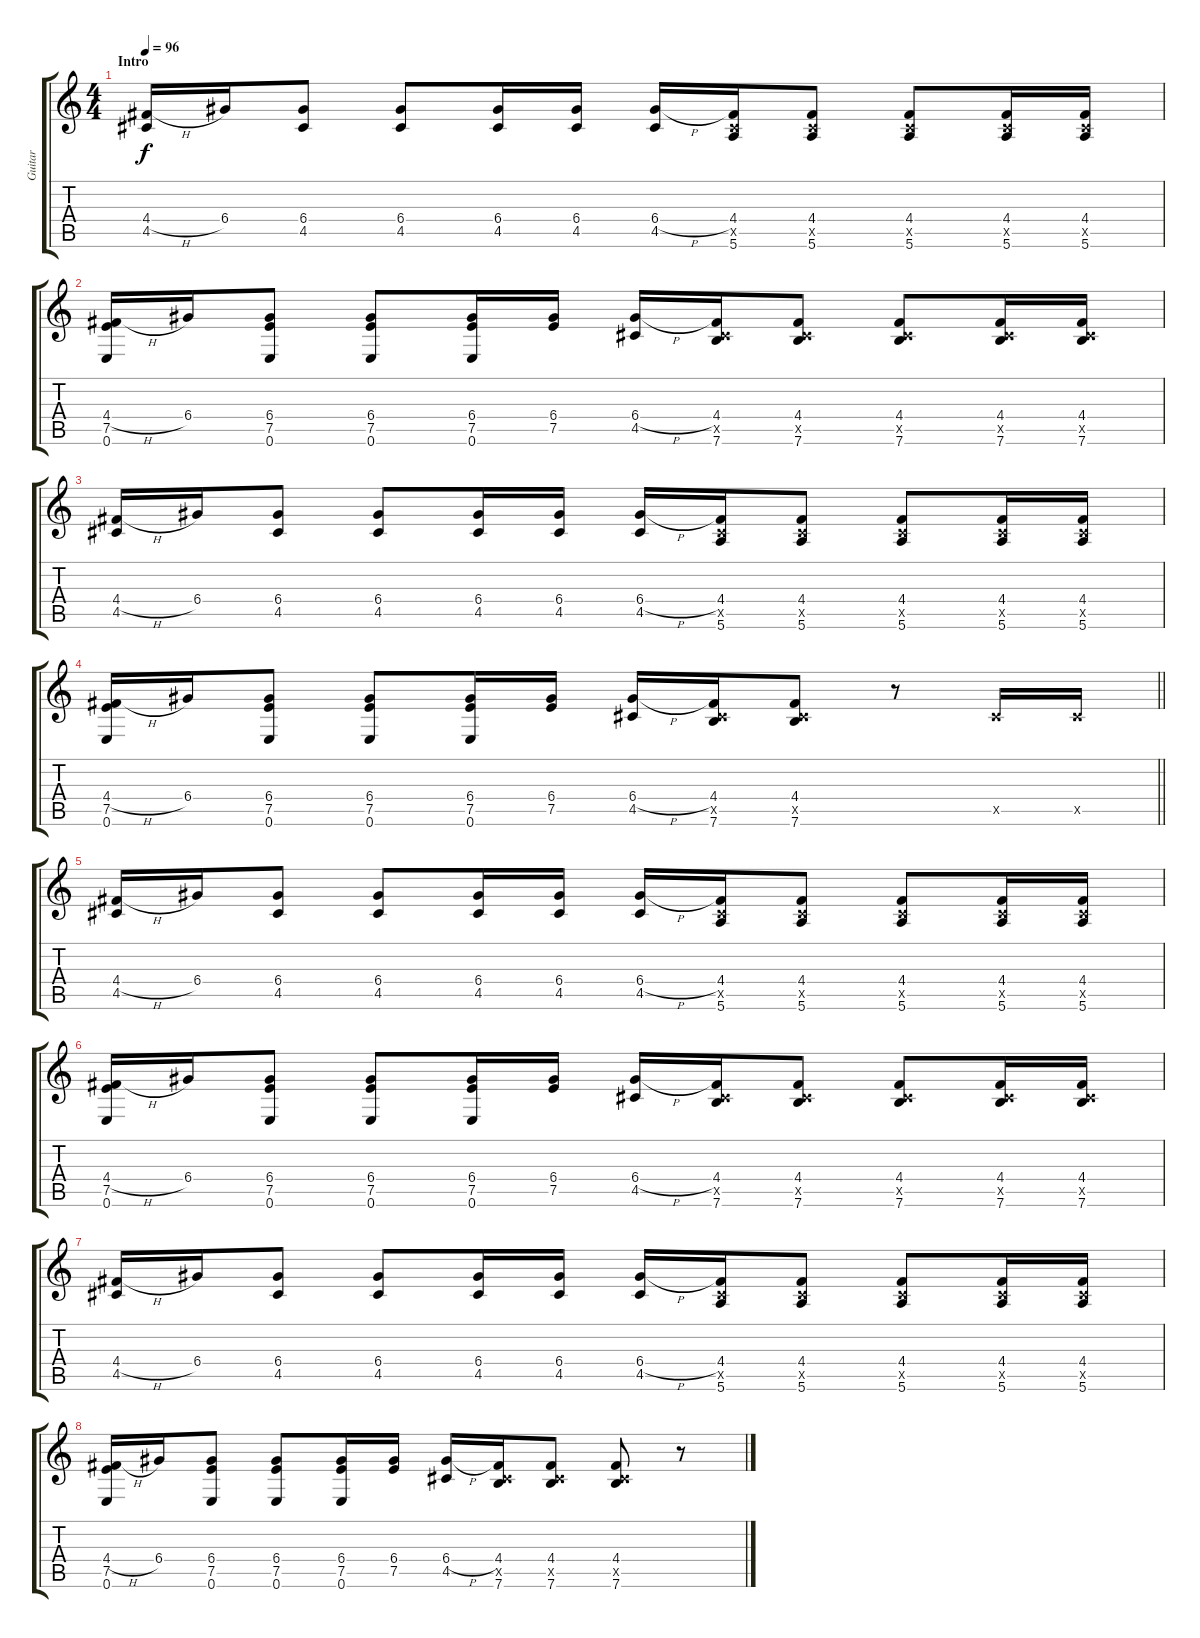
\track ("Guitar" "Guitar") {instrument acousticguitarsteel}
\staff {score tabs}
\tuning (E4 B3 G3 D3 A2 E2) {hide}
\ts (4 4)
\section ("" "Intro")
\tempo 96
\clef g2
\ks c
(4.4{h} 4.5).16{dy f instrument acousticguitarsteel} 6.4.16 (6.4 4.5).8 (6.4 4.5).8 (6.4 4.5).16 (6.4 4.5).16 (6.4{h} 4.5).16 (4.4 4.5{x} 5.6).16 (4.4 4.5{x} 5.6).8 (4.4 4.5{x} 5.6).8 (4.4 4.5{x} 5.6).16 (4.4 4.5{x} 5.6).16 |
(4.4{h} 7.5 0.6).16 6.4.16 (6.4 7.5 0.6).8 (6.4 7.5 0.6).8 (6.4 7.5 0.6).16 (6.4 7.5).16 (6.4{h} 4.5).16 (4.4 4.5{x} 7.6).16 (4.4 4.5{x} 7.6).8 (4.4 4.5{x} 7.6).8 (4.4 4.5{x} 7.6).16 (4.4 4.5{x} 7.6).16 |
(4.4{h} 4.5).16 6.4.16 (6.4 4.5).8 (6.4 4.5).8 (6.4 4.5).16 (6.4 4.5).16 (6.4{h} 4.5).16 (4.4 4.5{x} 5.6).16 (4.4 4.5{x} 5.6).8 (4.4 4.5{x} 5.6).8 (4.4 4.5{x} 5.6).16 (4.4 4.5{x} 5.6).16 |
\barLineRight lightlight
(4.4{h} 7.5 0.6).16 6.4.16 (6.4 7.5 0.6).8 (6.4 7.5 0.6).8 (6.4 7.5 0.6).16 (6.4 7.5).16 (6.4{h} 4.5).16 (4.4 4.5{x} 7.6).16 (4.4 4.5{x} 7.6).8 r.8 4.5{x}.16 4.5{x}.16 |
(4.4{h} 4.5).16 6.4.16 (6.4 4.5).8 (6.4 4.5).8 (6.4 4.5).16 (6.4 4.5).16 (6.4{h} 4.5).16 (4.4 4.5{x} 5.6).16 (4.4 4.5{x} 5.6).8 (4.4 4.5{x} 5.6).8 (4.4 4.5{x} 5.6).16 (4.4 4.5{x} 5.6).16 |
(4.4{h} 7.5 0.6).16 6.4.16 (6.4 7.5 0.6).8 (6.4 7.5 0.6).8 (6.4 7.5 0.6).16 (6.4 7.5).16 (6.4{h} 4.5).16 (4.4 4.5{x} 7.6).16 (4.4 4.5{x} 7.6).8 (4.4 4.5{x} 7.6).8 (4.4 4.5{x} 7.6).16 (4.4 4.5{x} 7.6).16 |
(4.4{h} 4.5).16 6.4.16 (6.4 4.5).8 (6.4 4.5).8 (6.4 4.5).16 (6.4 4.5).16 (6.4{h} 4.5).16 (4.4 4.5{x} 5.6).16 (4.4 4.5{x} 5.6).8 (4.4 4.5{x} 5.6).8 (4.4 4.5{x} 5.6).16 (4.4 4.5{x} 5.6).16 |
(4.4{h} 7.5 0.6).16 6.4.16 (6.4 7.5 0.6).8 (6.4 7.5 0.6).8 (6.4 7.5 0.6).16 (6.4 7.5).16 (6.4{h} 4.5).16 (4.4 4.5{x} 7.6).16 (4.4 4.5{x} 7.6).8 (4.4 4.5{x} 7.6).8 r.8
